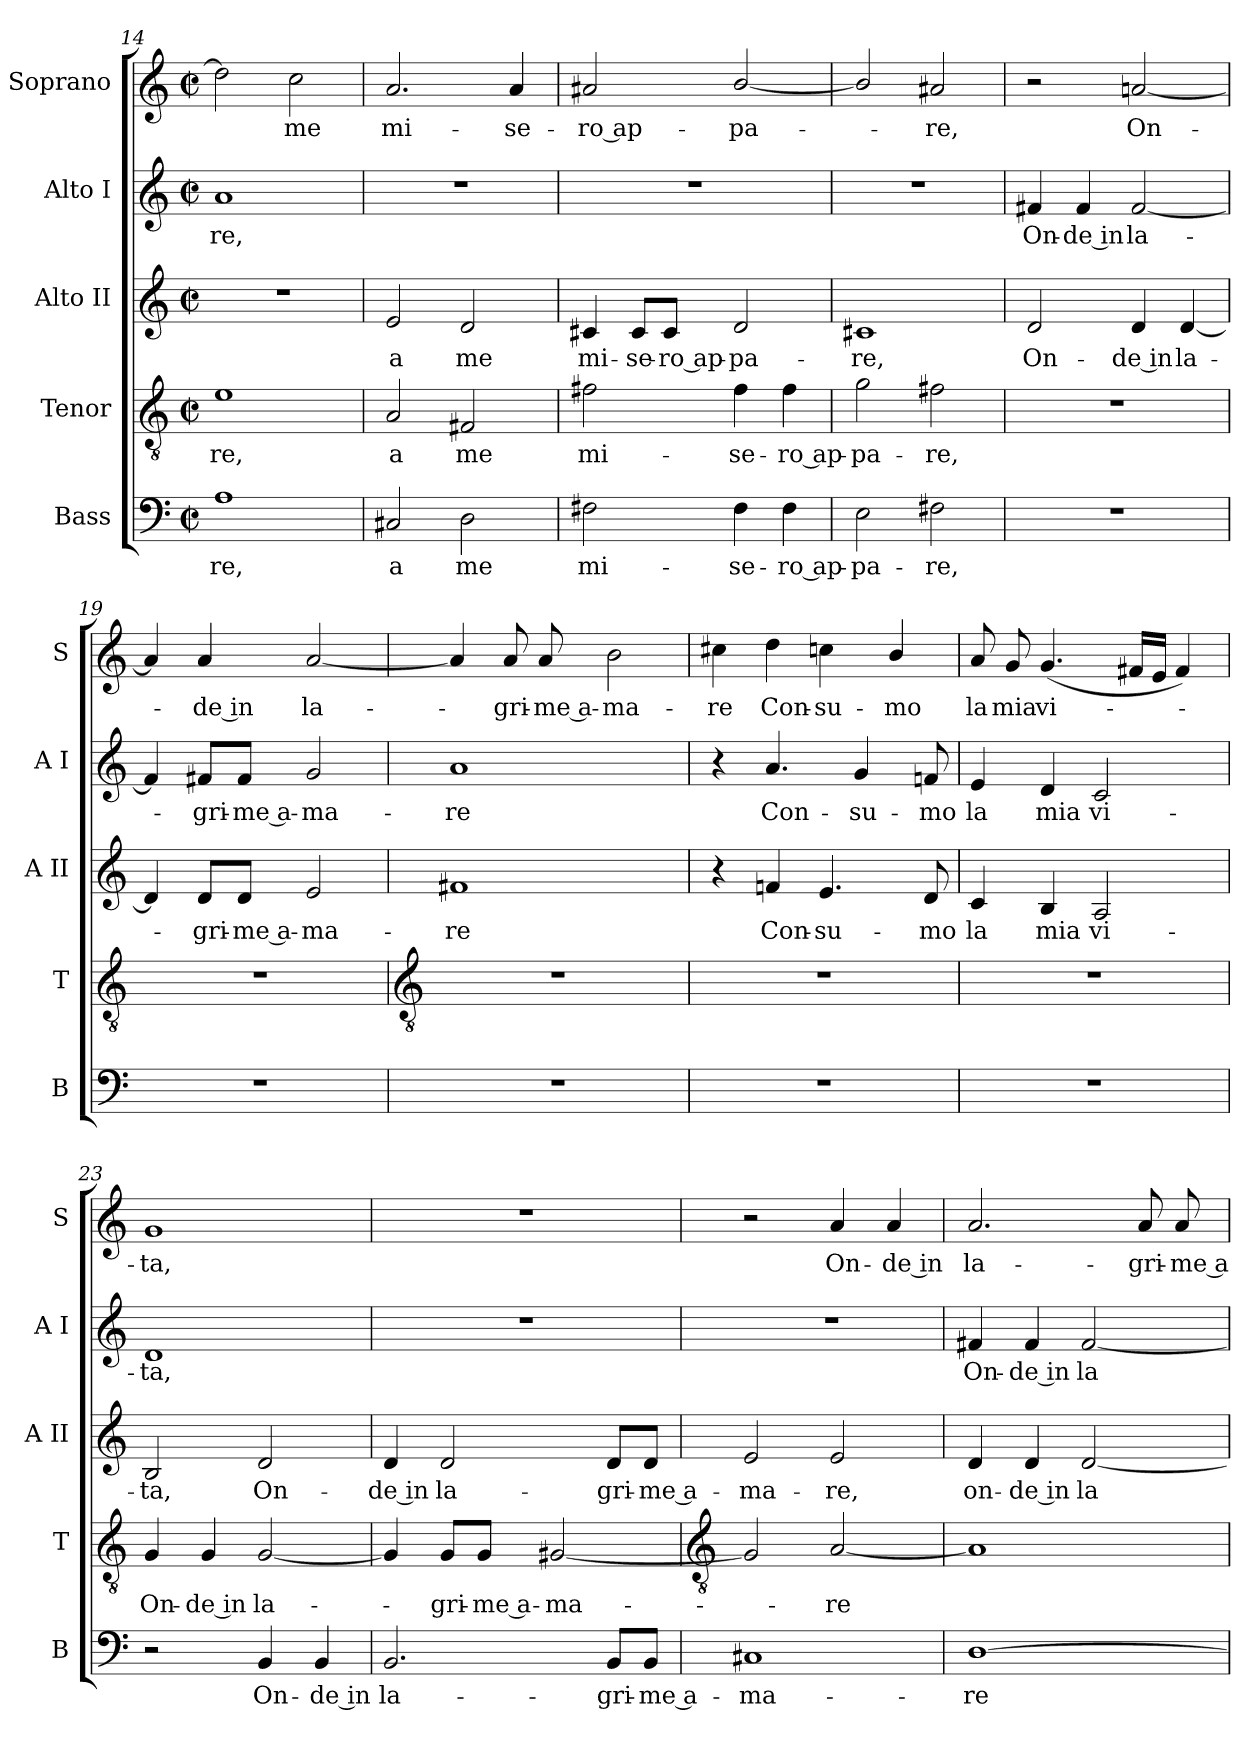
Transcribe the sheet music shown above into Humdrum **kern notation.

**kern	**text	**kern	**text	**kern	**text	**kern	**text	**kern	**text
*part5	*part5	*part4	*part4	*part3	*part3	*part2	*part2	*part1	*part1
*staff5	*staff5	*staff4	*staff4	*staff3	*staff3	*staff2	*staff2	*staff1	*staff1
*I"Bass	*	*I"Tenor	*	*I"Alto II	*	*I"Alto I	*	*I"Soprano	*
*I'B	*	*I'T	*	*I'A II	*	*I'A I	*	*I'S	*
!!LO:LB:g=z
*clefF4	*	*clefGv2	*	*clefG2	*	*clefG2	*	*clefG2	*
*k[]	*	*k[]	*	*k[]	*	*k[]	*	*k[]	*
*C:	*	*C:	*	*C:	*	*C:	*	*C:	*
*M2/2	*	*M2/2	*	*M2/2	*	*M2/2	*	*M2/2	*
*met(c|)	*	*met(c|)	*	*met(c|)	*	*met(c|)	*	*met(c|)	*
=14	=14	=14	=14	=14	=14	=14	=14	=14	=14
!	!LO:LY:b	!	!LO:LY:b	!	!	!	!LO:LY:b	!	!
1A	-re,	1e	-re,	1r	.	1a	-re,	2dd]	.
!	!	!	!	!	!	!	!	!	!LO:LY:b
.	.	.	.	.	.	.	.	2cc	me
=15	=15	=15	=15	=15	=15	=15	=15	=15	=15
!	!LO:LY:b	!	!LO:LY:b	!	!LO:LY:b	!	!	!	!LO:LY:b
2C#X	a	2A	a	2e	a	1r	.	2.a	mi-
!	!LO:LY:b	!	!LO:LY:b	!	!LO:LY:b	!	!	!	!
2D	me	2F#X	me	2d	me	.	.	.	.
!	!	!	!	!	!	!	!	!	!LO:LY:b
.	.	.	.	.	.	.	.	4a	-se-
=16	=16	=16	=16	=16	=16	=16	=16	=16	=16
!	!LO:LY:b	!	!LO:LY:b	!	!LO:LY:b	!	!	!	!LO:LY:b
2F#X	mi-	2f#X	mi-	4c#X	mi-	1r	.	2a#X	-ro ap-
!	!	!	!	!	!LO:LY:b	!	!	!	!
.	.	.	.	8c#/L	-se-	.	.	.	.
!	!	!	!	!	!LO:LY:b	!	!	!	!
.	.	.	.	8c#/J	-ro ap-	.	.	.	.
!	!LO:LY:b	!	!LO:LY:b	!	!LO:LY:b	!	!	!	!LO:LY:b
4F#	-se-	4f#	-se-	2d	-pa-	.	.	[2b/	-pa-
!	!LO:LY:b	!	!LO:LY:b	!	!	!	!	!	!
4F#	-ro ap-	4f#	-ro ap-	.	.	.	.	.	.
=17	=17	=17	=17	=17	=17	=17	=17	=17	=17
!	!LO:LY:b	!	!LO:LY:b	!	!LO:LY:b	!	!	!	!
2E	-pa-	2g	-pa-	1c#X	-re,	1r	.	2b/]	.
!	!LO:LY:b	!	!LO:LY:b	!	!	!	!	!	!LO:LY:b
2F#X	-re,	2f#X	-re,	.	.	.	.	2a#X	re,
=18	=18	=18	=18	=18	=18	=18	=18	=18	=18
!	!	!	!	!	!LO:LY:b	!	!LO:LY:b	!	!
1r	.	1r	.	2d	On-	4f#X	On-	2r	.
!	!	!	!	!	!	!	!LO:LY:b	!	!
.	.	.	.	.	.	4f#	-de in	.	.
!	!	!	!	!	!LO:LY:b	!	!LO:LY:b	!	!LO:LY:b
.	.	.	.	4d	-de in	[2f#	la-	[2an	On-
!	!	!	!	!	!LO:LY:b	!	!	!	!
.	.	.	.	[4d	la-	.	.	.	.
=19	=19	=19	=19	=19	=19	=19	=19	=19	=19
1r	.	1r	.	4d]	.	4f#]	.	4a]	.
!	!	!	!	!	!LO:LY:b	!	!LO:LY:b	!	!LO:LY:b
.	.	.	.	8d/L	gri-	8f#/L	gri-	4a	de in
!	!	!	!	!	!LO:LY:b	!	!LO:LY:b	!	!
.	.	.	.	8d/J	-me a-	8f#/J	-me a-	.	.
!	!	!	!	!	!LO:LY:b	!	!LO:LY:b	!	!LO:LY:b
.	.	.	.	2e	-ma-	2g	-ma-	[2a	la-
!!LO:LB:g=z
=20	=20	=20	=20	=20	=20	=20	=20	=20	=20
*	*	*clefGv2	*	*	*	*	*	*	*
!	!	!	!	!	!LO:LY:b	!	!LO:LY:b	!	!
1r	.	1r	.	1f#X	-re	1a	-re	4a]	.
!	!	!	!	!	!	!	!	!	!LO:LY:b
.	.	.	.	.	.	.	.	8a	gri-
!	!	!	!	!	!	!	!	!	!LO:LY:b
.	.	.	.	.	.	.	.	8a	-me a-
!	!	!	!	!	!	!	!	!	!LO:LY:b
.	.	.	.	.	.	.	.	2b	-ma-
=21	=21	=21	=21	=21	=21	=21	=21	=21	=21
!	!	!	!	!	!	!	!	!	!LO:LY:b
1r	.	1r	.	4r	.	4r	.	4cc#X	-re
!	!	!	!	!	!LO:LY:b	!	!LO:LY:b	!	!LO:LY:b
.	.	.	.	4fn	Con-	4.a	Con-	4dd	Con-
!	!	!	!	!	!LO:LY:b	!	!	!	!LO:LY:b
.	.	.	.	4.e	-su-	.	.	4ccn	-su-
!	!	!	!	!	!	!	!LO:LY:b	!	!
.	.	.	.	.	.	4g	-su-	.	.
!	!	!	!	!	!	!	!	!	!LO:LY:b
.	.	.	.	.	.	.	.	4b/	-mo
!	!	!	!	!	!LO:LY:b	!	!LO:LY:b	!	!
.	.	.	.	8d	-mo	8fn	-mo	.	.
=22	=22	=22	=22	=22	=22	=22	=22	=22	=22
!	!	!	!	!	!LO:LY:b	!	!LO:LY:b	!	!LO:LY:b
1r	.	1r	.	4c	la	4e	la	8a	la
!	!	!	!	!	!	!	!	!	!LO:LY:b
.	.	.	.	.	.	.	.	8g	mia
!	!	!	!	!	!LO:LY:b	!	!LO:LY:b	!	!LO:LY:b
.	.	.	.	4B	mia	4d	mia	(<4.g	vi-
!	!	!	!	!	!LO:LY:b	!	!LO:LY:b	!	!
.	.	.	.	2A	vi-	2c	vi-	.	.
.	.	.	.	.	.	.	.	16f#XLL	.
.	.	.	.	.	.	.	.	16eJJ	.
.	.	.	.	.	.	.	.	4f#)	.
=23	=23	=23	=23	=23	=23	=23	=23	=23	=23
!	!	!	!LO:LY:b	!	!LO:LY:b	!	!LO:LY:b	!	!LO:LY:b
2r	.	4G	On-	2B	-ta,	1d	-ta,	1g	ta,
!	!	!	!LO:LY:b	!	!	!	!	!	!
.	.	4G	-de in	.	.	.	.	.	.
!	!LO:LY:b	!	!LO:LY:b	!	!LO:LY:b	!	!	!	!
4BB	On-	[2G	la-	2d	On-	.	.	.	.
!	!LO:LY:b	!	!	!	!	!	!	!	!
4BB	-de in	.	.	.	.	.	.	.	.
=24	=24	=24	=24	=24	=24	=24	=24	=24	=24
!	!LO:LY:b	!	!	!	!LO:LY:b	!	!	!	!
2.BB	la-	4G]	.	4d	-de in	1r	.	1r	.
!	!	!	!LO:LY:b	!	!LO:LY:b	!	!	!	!
.	.	8G/L	gri-	2d	la-	.	.	.	.
!	!	!	!LO:LY:b	!	!	!	!	!	!
.	.	8G/J	-me a-	.	.	.	.	.	.
!	!	!	!LO:LY:b	!	!	!	!	!	!
.	.	[2G#X	-ma-	.	.	.	.	.	.
!	!LO:LY:b	!	!	!	!LO:LY:b	!	!	!	!
8BB/L	-gri-	.	.	8d/L	-gri-	.	.	.	.
!	!LO:LY:b	!	!	!	!LO:LY:b	!	!	!	!
8BB/J	-me a-	.	.	8d/J	-me a-	.	.	.	.
!!LO:LB:g=z
=25	=25	=25	=25	=25	=25	=25	=25	=25	=25
*	*	*clefGv2	*	*	*	*	*	*	*
!	!LO:LY:b	!	!	!	!LO:LY:b	!	!	!	!
1C#X	-ma-	2G#]	.	2e	-ma-	1r	.	2r	.
!	!	!	!LO:LY:b	!	!LO:LY:b	!	!	!	!LO:LY:b
.	.	[2A	re	2e	-re,	.	.	4a	On-
!	!	!	!	!	!	!	!	!	!LO:LY:b
.	.	.	.	.	.	.	.	4a	-de in
=26	=26	=26	=26	=26	=26	=26	=26	=26	=26
!	!LO:LY:b	!	!	!	!LO:LY:b	!	!LO:LY:b	!	!LO:LY:b
[1D	-re	1A]	.	4d	on-	4f#X	On-	2.a	la-
!	!	!	!	!	!LO:LY:b	!	!LO:LY:b	!	!
.	.	.	.	4d	-de in	4f#	-de in	.	.
!	!	!	!	!	!LO:LY:b	!	!LO:LY:b	!	!
.	.	.	.	[2d	la-	[2f#	la-	.	.
!	!	!	!	!	!	!	!	!	!LO:LY:b
.	.	.	.	.	.	.	.	8a	-gri-
!	!	!	!	!	!	!	!	!	!LO:LY:b
.	.	.	.	.	.	.	.	8a	-me a-
=	=	=	=	=	=	=	=	=	=
*-	*-	*-	*-	*-	*-	*-	*-	*-	*-
